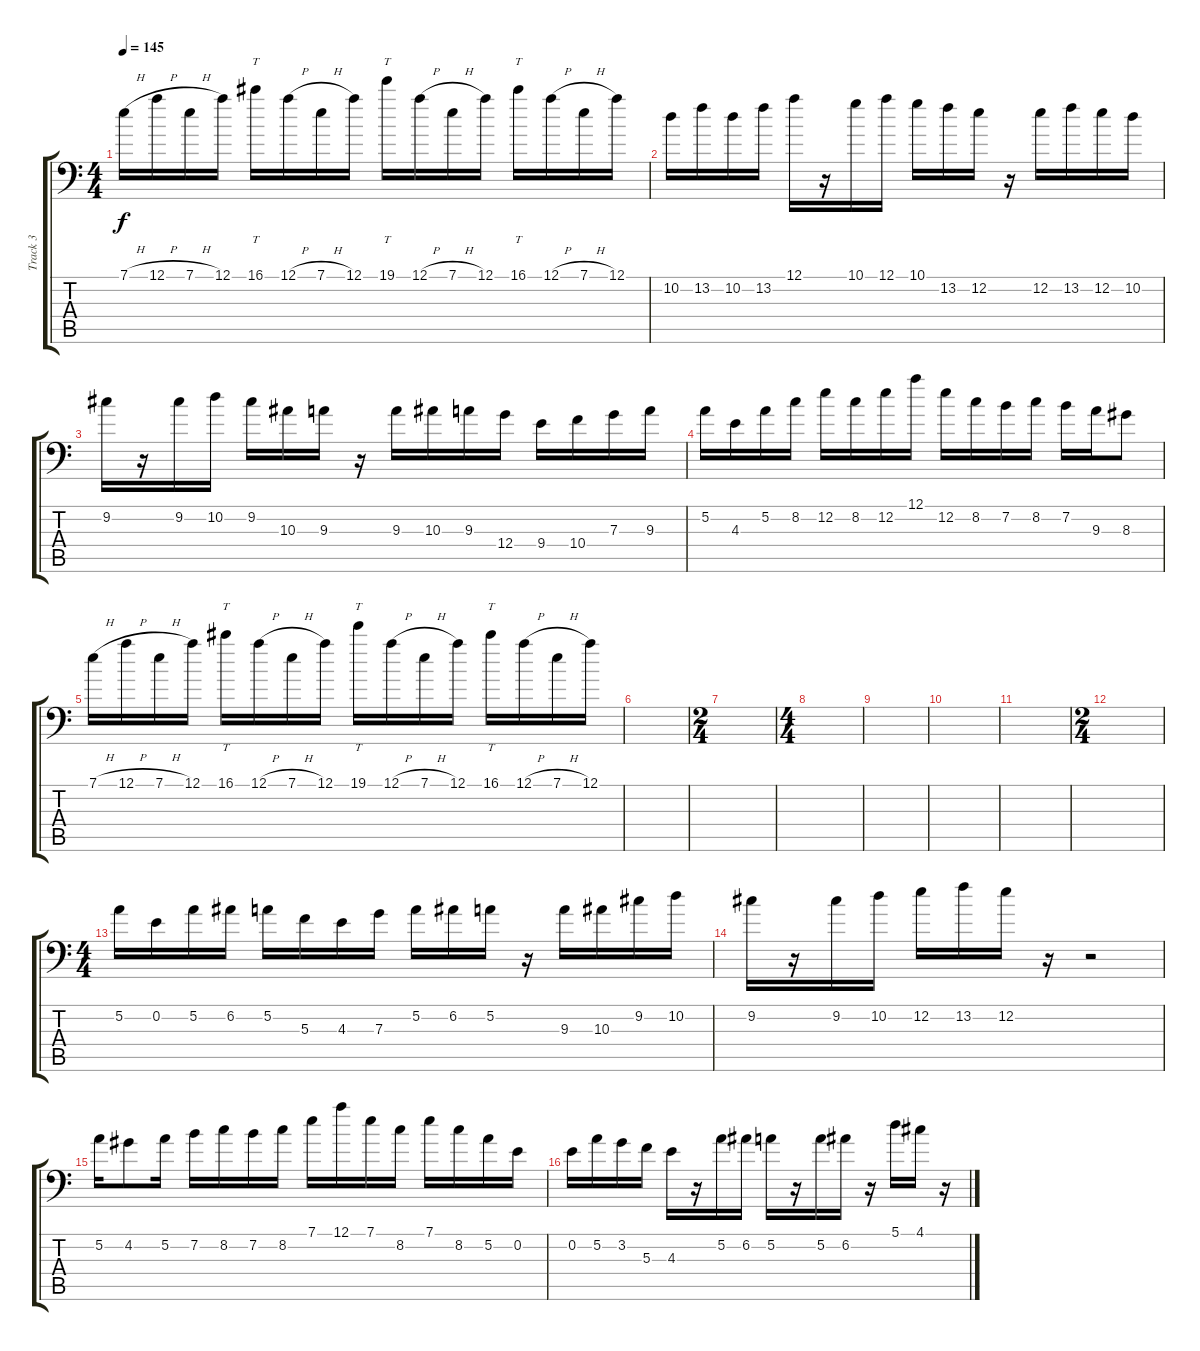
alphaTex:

\track ("Track 3" "Track 3") {instrument distortionguitar}
\staff {score tabs}
\tuning (A3 E3 C3 G2 D2 G1) {hide}
\ts (4 4)
\tempo 145
\clef f4
\ks c
7.1{h}.16{dy f} 12.1{h}.16 7.1{h}.16 12.1.16 16.1.16{tt} 12.1{h}.16 7.1{h}.16 12.1.16 19.1.16{tt} 12.1{h}.16 7.1{h}.16 12.1.16 16.1.16{tt} 12.1{h}.16 7.1{h}.16 12.1.16 |
10.2.16 13.2.16 10.2.16 13.2.16 12.1.16 r.16 10.1.16 12.1.16 10.1.16 13.2.16 12.2.16 r.16 12.2.16 13.2.16 12.2.16 10.2.16 |
9.2.16 r.16 9.2.16 10.2.16 9.2.16 10.3.16 9.3.16 r.16 9.3.16 10.3.16 9.3.16 12.4.16 9.4.16 10.4.16 7.3.16 9.3.16 |
5.2.16 4.3.16 5.2.16 8.2.16 12.2.16 8.2.16 12.2.16 12.1.16 12.2.16 8.2.16 7.2.16 8.2.16 7.2.16 9.3.16 8.3.8 |
7.1{h}.16 12.1{h}.16 7.1{h}.16 12.1.16 16.1.16{tt} 12.1{h}.16 7.1{h}.16 12.1.16 19.1.16{tt} 12.1{h}.16 7.1{h}.16 12.1.16 16.1.16{tt} 12.1{h}.16 7.1{h}.16 12.1.16 |
|
\ts (2 4)
|
\ts (4 4)
|
|
|
|
\ts (2 4)
|
\ts (4 4)
5.2.16 0.2.16 5.2.16 6.2.16 5.2.16 5.3.16 4.3.16 7.3.16 5.2.16 6.2.16 5.2.16 r.16 9.3.16 10.3.16 9.2.16 10.2.16 |
9.2.16 r.16 9.2.16 10.2.16 12.2.16 13.2.16 12.2.16 r.16 r.2 |
5.2.16 4.2.8 5.2.16 7.2.16 8.2.16 7.2.16 8.2.16 7.1.16 12.1.16 7.1.16 8.2.16 7.1.16 8.2.16 5.2.16 0.2.16 |
0.2.16 5.2.16 3.2.16 5.3.16 4.3.16 r.16 5.2.16 6.2.16 5.2.16 r.16 5.2.16 6.2.16 r.16 5.1.16 4.1.16 r.16
